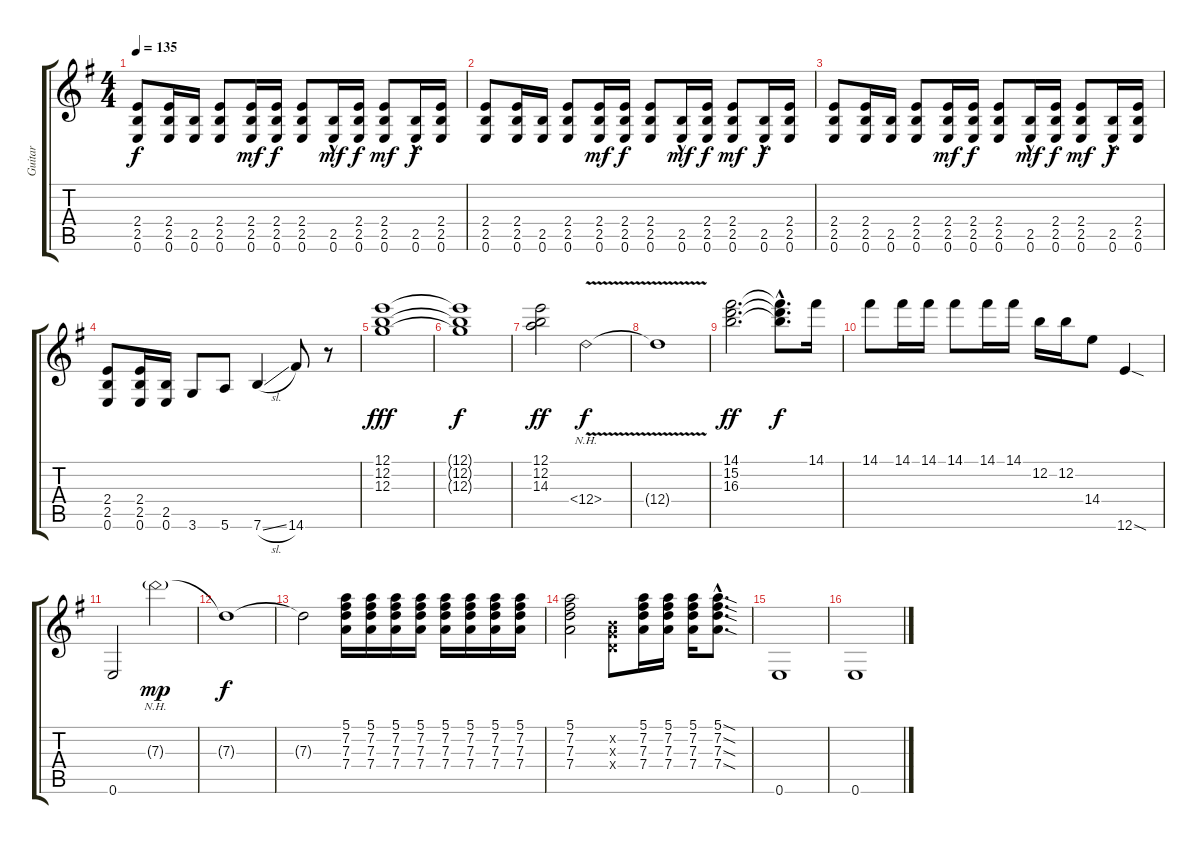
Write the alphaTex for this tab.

\track ("Guitar" "Guitar") {instrument distortionguitar}
\staff {score tabs}
\tuning (E4 B3 G3 D3 A2 E2) {hide}
\ts (4 4)
\tempo 135
\clef g2
\ks g
(2.4 2.5 0.6).8{dy f} (2.4 2.5 0.6).16 (2.5 0.6).16 (2.4 2.5 0.6).8 (2.4 2.5 0.6).16{dy mf} (2.4 2.5 0.6).16{dy f} (2.4 2.5 0.6).8 (2.5{hac} 0.6{hac}).16{dy mf} (2.4 2.5 0.6).16{dy f} (2.4 2.5 0.6).8{dy mf} (2.5{hac} 0.6).16{dy f} (2.4 2.5 0.6).16 |
(2.4 2.5 0.6).8 (2.4 2.5 0.6).16 (2.5 0.6).16 (2.4 2.5 0.6).8 (2.4 2.5 0.6).16{dy mf} (2.4 2.5 0.6).16{dy f} (2.4 2.5 0.6).8 (2.5{hac} 0.6{hac}).16{dy mf} (2.4 2.5 0.6).16{dy f} (2.4 2.5 0.6).8{dy mf} (2.5{hac} 0.6).16{dy f} (2.4 2.5 0.6).16 |
(2.4 2.5 0.6).8 (2.4 2.5 0.6).16 (2.5 0.6).16 (2.4 2.5 0.6).8 (2.4 2.5 0.6).16{dy mf} (2.4 2.5 0.6).16{dy f} (2.4 2.5 0.6).8 (2.5{hac} 0.6{hac}).16{dy mf} (2.4 2.5 0.6).16{dy f} (2.4 2.5 0.6).8{dy mf} (2.5{hac} 0.6).16{dy f} (2.4 2.5 0.6).16 |
(2.4 2.5 0.6).8 (2.4 2.5 0.6).16 (2.5 0.6).16 3.6.8 5.6.8 7.6{sl}.4 14.6.8 r.8 |
(12.1 12.2 12.3).1{dy fff} |
(12.1{t} 12.2{t} 12.3{t}).1{dy f} |
(12.1 12.2 14.3).2{dy ff} 12.4{nh v}.2{dy f} |
12.4{t}.1 |
(14.1 15.2 16.3).2{d dy ff} (14.1{hac t} 15.2{hac t} 16.3{hac t}).8{d dy f} 14.1.16 |
14.1.8 14.1.16 14.1.16 14.1.8 14.1.16 14.1.16 12.2.16 12.2.16 14.4.8 12.6{sod}.4 |
0.6.2 7.3{nh g}.2{dy mp} |
7.3{t}.1{dy f} |
7.3{t}.2 (5.1 7.2 7.3 7.4).16 (5.1 7.2 7.3 7.4).16 (5.1 7.2 7.3 7.4).16 (5.1 7.2 7.3 7.4).16 (5.1 7.2 7.3 7.4).16 (5.1 7.2 7.3 7.4).16 (5.1 7.2 7.3 7.4).16 (5.1 7.2 7.3 7.4).16 |
(5.1 7.2 7.3 7.4).2 (0.2{x} 0.3{x} 0.4{x}).8 (5.1 7.2 7.3 7.4).16 (5.1 7.2 7.3 7.4).16 (5.1 7.2 7.3 7.4).16 (5.1{sod hac} 7.2{sod hac} 7.3{sod hac} 7.4{sod hac}).8{d} |
0.6.1 |
0.6.1
